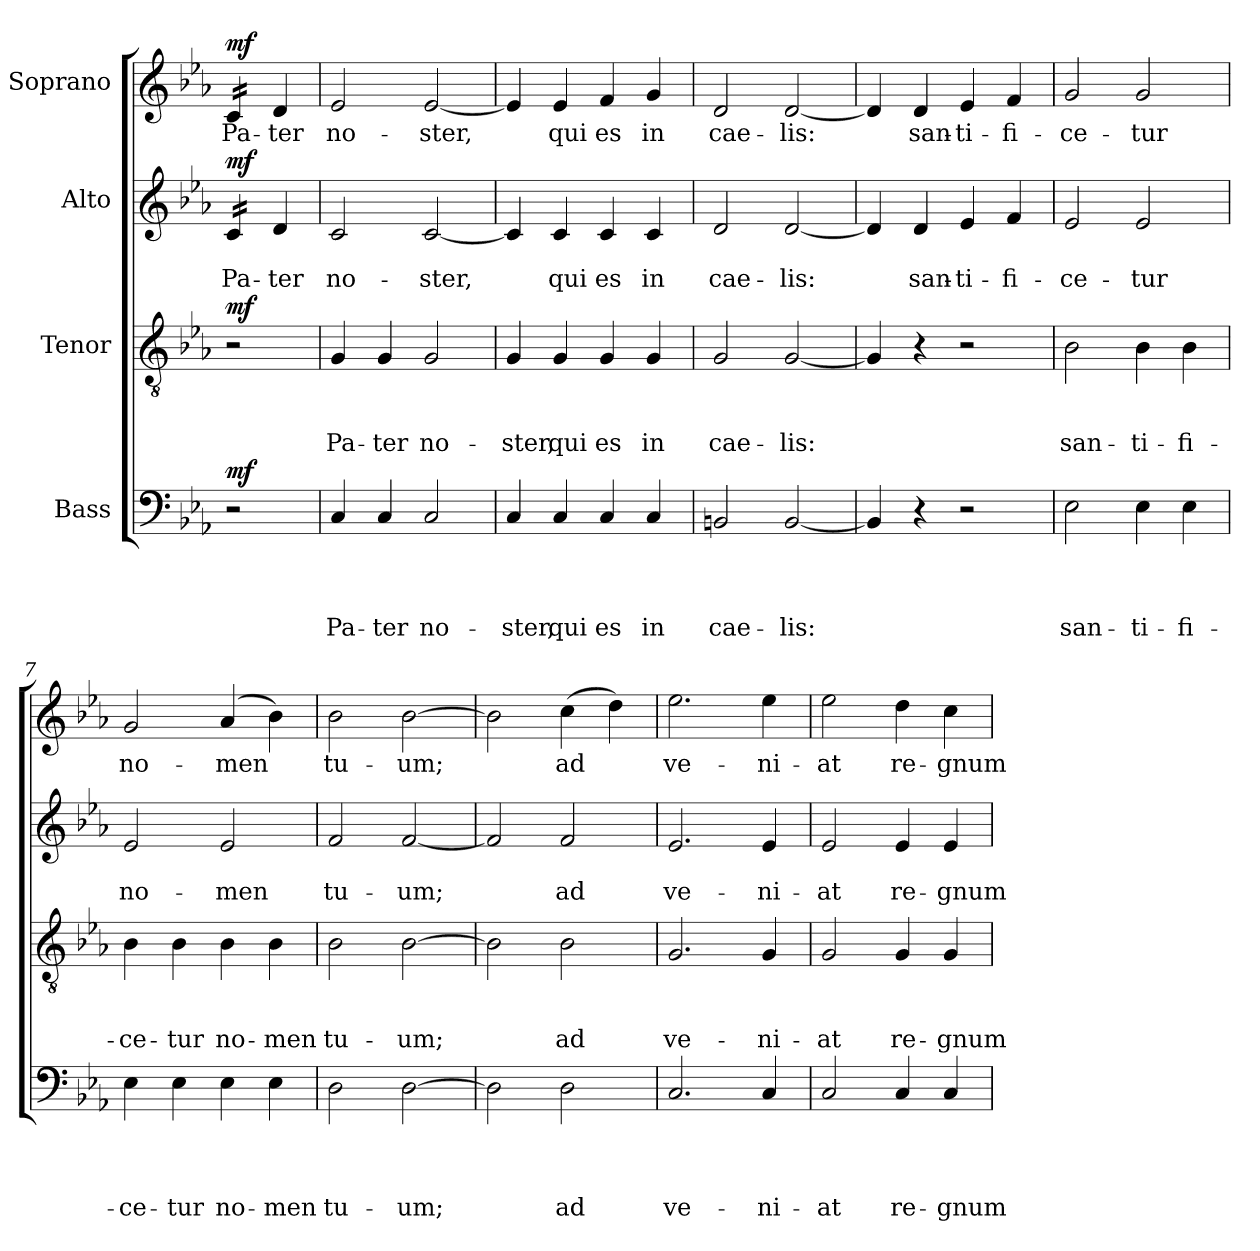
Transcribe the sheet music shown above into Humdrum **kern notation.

**kern	**text	**text	**text	**text	**dynam	**kern	**text	**text	**text	**dynam	**kern	**text	**text	**dynam	**kern	**text	**dynam
*part4	*part4	*part4	*part4	*part4	*part4	*part3	*part3	*part3	*part3	*part3	*part2	*part2	*part2	*part2	*part1	*part1	*part1
*staff4	*staff4	*staff4	*staff4	*staff4	*staff4	*staff3	*staff3	*staff3	*staff3	*staff3	*staff2	*staff2	*staff2	*staff2	*staff1	*staff1	*staff1
*I"Bass	*	*	*	*	*	*I"Tenor	*	*	*	*	*I"Alto	*	*	*	*I"Soprano	*	*
*clefF4	*	*	*	*	*	*clefGv2	*	*	*	*	*clefG2	*	*	*	*clefG2	*	*
*k[b-e-a-]	*	*	*	*	*	*k[b-e-a-]	*	*	*	*	*k[b-e-a-]	*	*	*	*k[b-e-a-]	*	*
*E-:	*	*	*	*	*	*E-:	*	*	*	*	*E-:	*	*	*	*E-:	*	*
=1	=1	=1	=1	=1	=1	=1	=1	=1	=1	=1	=1	=1	=1	=1	=1	=1	=1
!	!	!	!	!	!LO:DY:b	!	!	!	!	!LO:DY:b	!	!	!LO:LY:b	!LO:DY:b	!	!LO:LY:b	!LO:DY:b
*	*	*	*	*	*	*	*	*	*	*	*tremolo	*	*	*	*	*	*
*	*	*	*	*	*	*	*	*	*	*	*	*	*	*	*tremolo	*	*
2r	.	.	.	.	mf	2r	.	.	.	mf	16c/LL	.	Pa-	mf	16c/LL	Pa-	mf
.	.	.	.	.	.	.	.	.	.	.	16c/	.	.	.	16c/	.	.
.	.	.	.	.	.	.	.	.	.	.	16c/	.	.	.	16c/	.	.
.	.	.	.	.	.	.	.	.	.	.	16c/JJ	.	.	.	16c/JJ	.	.
*	*	*	*	*	*	*	*	*	*	*	*	*	*	*	*Xtremolo	*	*
*	*	*	*	*	*	*	*	*	*	*	*Xtremolo	*	*	*	*	*	*
!	!	!	!	!	!	!	!	!	!	!	!	!	!LO:LY:b:rj	!	!	!LO:LY:b:rj	!
.	.	.	.	.	.	.	.	.	.	.	4d/	.	-ter	.	4d/	-ter	.
=2	=2	=2	=2	=2	=2	=2	=2	=2	=2	=2	=2	=2	=2	=2	=2	=2	=2
!	!	!	!	!LO:LY:b	!	!	!	!	!LO:LY:b	!	!	!	!LO:LY:b	!	!	!LO:LY:b	!
4C/	.	.	.	Pa-	.	4G/	.	.	Pa-	.	2c/	.	no-	.	2e-/	no-	.
!	!	!	!	!LO:LY:b	!	!	!	!	!LO:LY:b	!	!	!	!	!	!	!	!
4C/	.	.	.	-ter	.	4G/	.	.	-ter	.	.	.	.	.	.	.	.
!	!	!	!	!LO:LY:b	!	!	!	!	!LO:LY:b	!	!	!	!LO:LY:b	!	!	!LO:LY:b	!
2C/	.	.	.	no-	.	2G/	.	.	no-	.	[<2c/	.	-ster,	.	[<2e-/	-ster,	.
=3	=3	=3	=3	=3	=3	=3	=3	=3	=3	=3	=3	=3	=3	=3	=3	=3	=3
!	!	!	!	!LO:LY:b	!	!	!	!	!LO:LY:b	!	!	!	!	!	!	!	!
4C/	.	.	.	-ster,	.	4G/	.	.	-ster,	.	4c/]	.	.	.	4e-/]	.	.
!	!	!	!	!LO:LY:b	!	!	!	!	!LO:LY:b	!	!	!	!LO:LY:b	!	!	!LO:LY:b	!
4C/	.	.	.	qui	.	4G/	.	.	qui	.	4c/	.	qui	.	4e-/	qui	.
!	!	!	!	!LO:LY:b	!	!	!	!	!LO:LY:b	!	!	!	!LO:LY:b	!	!	!LO:LY:b	!
4C/	.	.	.	es	.	4G/	.	.	es	.	4c/	.	es	.	4f/	es	.
!	!	!	!	!LO:LY:b	!	!	!	!	!LO:LY:b	!	!	!	!LO:LY:b	!	!	!LO:LY:b	!
4C/	.	.	.	in	.	4G/	.	.	in	.	4c/	.	in	.	4g/	in	.
=4	=4	=4	=4	=4	=4	=4	=4	=4	=4	=4	=4	=4	=4	=4	=4	=4	=4
!	!	!	!	!LO:LY:b	!	!	!	!	!LO:LY:b	!	!	!	!LO:LY:b	!	!	!LO:LY:b	!
2BBn/	.	.	.	cae-	.	2G/	.	.	cae-	.	2d/	.	cae-	.	2d/	cae-	.
!	!	!	!	!LO:LY:b	!	!	!	!	!LO:LY:b	!	!	!	!LO:LY:b	!	!	!LO:LY:b	!
[<2BB/	.	.	.	-lis:	.	[<2G/	.	.	-lis:	.	[<2d/	.	-lis:	.	[<2d/	-lis:	.
=5	=5	=5	=5	=5	=5	=5	=5	=5	=5	=5	=5	=5	=5	=5	=5	=5	=5
4BB/]	.	.	.	.	.	4G/]	.	.	.	.	4d/]	.	.	.	4d/]	.	.
!	!	!	!	!	!	!	!	!	!	!	!	!	!LO:LY:b	!	!	!LO:LY:b	!
4r	.	.	.	.	.	4r	.	.	.	.	4d/	.	san-	.	4d/	san-	.
!	!	!	!	!	!	!	!	!	!	!	!	!	!LO:LY:b	!	!	!LO:LY:b	!
2r	.	.	.	.	.	2r	.	.	.	.	4e-/	.	-ti-	.	4e-/	-ti-	.
!	!	!	!	!	!	!	!	!	!	!	!	!	!LO:LY:b	!	!	!LO:LY:b	!
.	.	.	.	.	.	.	.	.	.	.	4f/	.	-fi-	.	4f/	-fi-	.
!!LO:LB:g=z
=6	=6	=6	=6	=6	=6	=6	=6	=6	=6	=6	=6	=6	=6	=6	=6	=6	=6
!	!	!	!	!LO:LY:b	!	!	!	!	!LO:LY:b	!	!	!	!LO:LY:b	!	!	!LO:LY:b	!
2E-\	.	.	.	san-	.	2B-\	.	.	san-	.	2e-/	.	-ce-	.	2g/	-ce-	.
!	!	!	!	!LO:LY:b	!	!	!	!	!LO:LY:b	!	!	!	!LO:LY:b	!	!	!LO:LY:b	!
4E-\	.	.	.	-ti-	.	4B-\	.	.	-ti-	.	2e-/	.	-tur	.	2g/	-tur	.
!	!	!	!	!LO:LY:b	!	!	!	!	!LO:LY:b	!	!	!	!	!	!	!	!
4E-\	.	.	.	-fi-	.	4B-\	.	.	-fi-	.	.	.	.	.	.	.	.
=7	=7	=7	=7	=7	=7	=7	=7	=7	=7	=7	=7	=7	=7	=7	=7	=7	=7
!	!	!	!	!LO:LY:b	!	!	!	!	!LO:LY:b	!	!	!	!LO:LY:b	!	!	!LO:LY:b	!
4E-\	.	.	.	-ce-	.	4B-\	.	.	-ce-	.	2e-/	.	no-	.	2g/	no-	.
!	!	!	!	!LO:LY:b	!	!	!	!	!LO:LY:b	!	!	!	!	!	!	!	!
4E-\	.	.	.	-tur	.	4B-\	.	.	-tur	.	.	.	.	.	.	.	.
!	!	!	!	!LO:LY:b	!	!	!	!	!LO:LY:b	!	!	!	!LO:LY:b	!	!	!LO:LY:b	!
4E-\	.	.	.	no-	.	4B-\	.	.	no-	.	2e-/	.	-men	.	(4a-/	-men	.
!	!	!	!	!LO:LY:b	!	!	!	!	!LO:LY:b	!	!	!	!	!	!	!	!
4E-\	.	.	.	-men	.	4B-\	.	.	-men	.	.	.	.	.	4b-\)	.	.
=8	=8	=8	=8	=8	=8	=8	=8	=8	=8	=8	=8	=8	=8	=8	=8	=8	=8
!	!	!	!	!LO:LY:b	!	!	!	!	!LO:LY:b	!	!	!	!LO:LY:b	!	!	!LO:LY:b	!
2D\	.	.	.	tu-	.	2B-\	.	.	tu-	.	2f/	.	tu-	.	2b-\	tu-	.
!	!	!	!	!LO:LY:b	!	!	!	!	!LO:LY:b	!	!	!	!LO:LY:b	!	!	!LO:LY:b	!
[>2D\	.	.	.	-um;	.	[>2B-\	.	.	-um;	.	[<2f/	.	-um;	.	[>2b-\	-um;	.
=9	=9	=9	=9	=9	=9	=9	=9	=9	=9	=9	=9	=9	=9	=9	=9	=9	=9
2D\]	.	.	.	.	.	2B-\]	.	.	.	.	2f/]	.	.	.	2b-\]	.	.
!	!	!	!	!LO:LY:b	!	!	!	!	!LO:LY:b	!	!	!	!LO:LY:b	!	!	!LO:LY:b	!
2D\	.	.	.	ad	.	2B-\	.	.	ad	.	2f/	.	ad	.	(>4cc\	ad	.
.	.	.	.	.	.	.	.	.	.	.	.	.	.	.	4dd\)	.	.
=10	=10	=10	=10	=10	=10	=10	=10	=10	=10	=10	=10	=10	=10	=10	=10	=10	=10
!	!	!	!	!LO:LY:b	!	!	!	!	!LO:LY:b	!	!	!	!LO:LY:b	!	!	!LO:LY:b	!
2.C/	.	.	.	ve-	.	2.G/	.	.	ve-	.	2.e-/	.	ve-	.	2.ee-\	ve-	.
!	!	!	!	!LO:LY:b	!	!	!	!	!LO:LY:b	!	!	!	!LO:LY:b	!	!	!LO:LY:b	!
4C/	.	.	.	-ni-	.	4G/	.	.	-ni-	.	4e-/	.	-ni-	.	4ee-\	-ni-	.
!!LO:LB:g=z
=11	=11	=11	=11	=11	=11	=11	=11	=11	=11	=11	=11	=11	=11	=11	=11	=11	=11
!	!	!	!	!LO:LY:b	!	!	!	!	!LO:LY:b	!	!	!	!LO:LY:b	!	!	!LO:LY:b	!
2C/	.	.	.	-at	.	2G/	.	.	-at	.	2e-/	.	-at	.	2ee-\	-at	.
!	!	!	!	!LO:LY:b	!	!	!	!	!LO:LY:b	!	!	!	!LO:LY:b	!	!	!LO:LY:b	!
4C/	.	.	.	re-	.	4G/	.	.	re-	.	4e-/	.	re-	.	4dd\	re-	.
!	!	!	!	!LO:LY:b	!	!	!	!	!LO:LY:b	!	!	!	!LO:LY:b	!	!	!LO:LY:b	!
4C/	.	.	.	-gnum	.	4G/	.	.	-gnum	.	4e-/	.	-gnum	.	4cc\	-gnum	.
=	=	=	=	=	=	=	=	=	=	=	=	=	=	=	=	=	=
*-	*-	*-	*-	*-	*-	*-	*-	*-	*-	*-	*-	*-	*-	*-	*-	*-	*-
